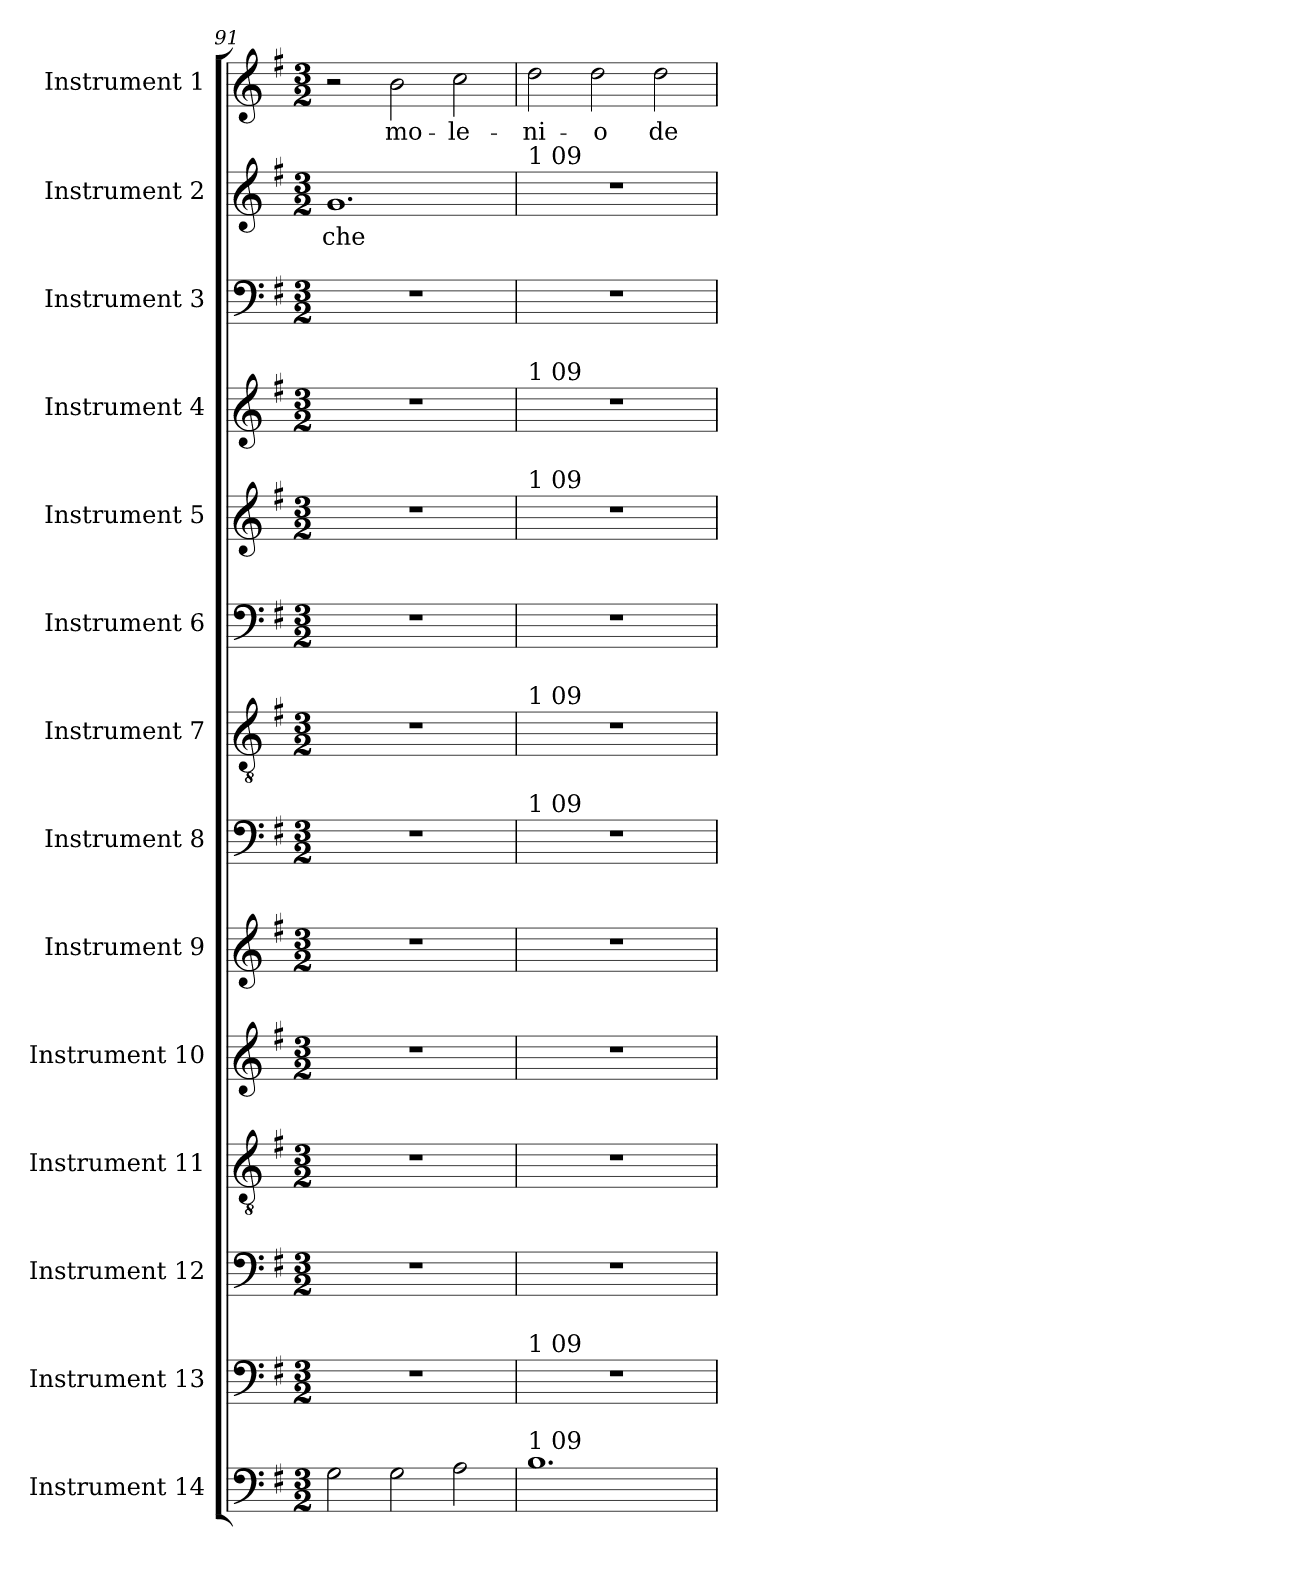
**kern	**kern	**kern	**kern	**kern	**kern	**kern	**kern	**kern	**kern	**kern	**kern	**kern	**text	**kern	**text
*part14	*part13	*part12	*part11	*part10	*part9	*part8	*part7	*part6	*part5	*part4	*part3	*part2	*part2	*part1	*part1
*staff14	*staff13	*staff12	*staff11	*staff10	*staff9	*staff8	*staff7	*staff6	*staff5	*staff4	*staff3	*staff2	*staff2	*staff1	*staff1
*I"Instrument 14	*I"Instrument 13	*I"Instrument 12	*I"Instrument 11	*I"Instrument 10	*I"Instrument 9	*I"Instrument 8	*I"Instrument 7	*I"Instrument 6	*I"Instrument 5	*I"Instrument 4	*I"Instrument 3	*I"Instrument 2	*	*I"Instrument 1	*
*clefF4	*clefF4	*clefF4	*clefGv2	*clefG2	*clefG2	*clefF4	*clefGv2	*clefF4	*clefG2	*clefG2	*clefF4	*clefG2	*	*clefG2	*
*k[f#]	*k[f#]	*k[f#]	*k[f#]	*k[f#]	*k[f#]	*k[f#]	*k[f#]	*k[f#]	*k[f#]	*k[f#]	*k[f#]	*k[f#]	*	*k[f#]	*
*G:	*G:	*G:	*G:	*G:	*G:	*G:	*G:	*G:	*G:	*G:	*G:	*G:	*	*G:	*
*M3/2	*M3/2	*M3/2	*M3/2	*M3/2	*M3/2	*M3/2	*M3/2	*M3/2	*M3/2	*M3/2	*M3/2	*M3/2	*	*M3/2	*
=91	=91	=91	=91	=91	=91	=91	=91	=91	=91	=91	=91	=91	=91	=91	=91
!	!	!	!	!	!	!	!	!	!	!	!	!	!LO:LY:b:rj	!	!
2G\	1.r	1.r	1.r	1.r	1.r	1.r	1.r	1.r	1.r	1.r	1.r	1.g	-che	2r	.
!	!	!	!	!	!	!	!	!	!	!	!	!	!	!	!LO:LY:b:cj
2G\	.	.	.	.	.	.	.	.	.	.	.	.	.	2b\	mo-
!	!	!	!	!	!	!	!	!	!	!	!	!	!	!	!LO:LY:b:cj
2A\	.	.	.	.	.	.	.	.	.	.	.	.	.	2cc\	-le-
!!LO:PB:g=z
=92	=92	=92	=92	=92	=92	=92	=92	=92	=92	=92	=92	=92	=92	=92	=92
!	!	!	!	!	!	!	!	!	!	!	!	!LO:TX:a:t=1 09	!	!	!
!	!	!	!	!	!	!	!	!	!	!LO:TX:a:t=1 09	!	!	!	!	!
!	!	!	!	!	!	!	!	!	!LO:TX:a:t=1 09	!	!	!	!	!	!
!	!	!	!	!	!	!	!LO:TX:a:t=1 09	!	!	!	!	!	!	!	!
!	!	!	!	!	!	!LO:TX:a:t=1 09	!	!	!	!	!	!	!	!	!
!	!LO:TX:a:t=1 09	!	!	!	!	!	!	!	!	!	!	!	!	!	!
!LO:TX:a:t=1 09	!	!	!	!	!	!	!	!	!	!	!	!	!	!	!
!	!	!	!	!	!	!	!	!	!	!	!	!	!	!	!LO:LY:b:cj
1.B	1.r	1.r	1.r	1.r	1.r	1.r	1.r	1.r	1.r	1.r	1.r	1.r	.	2dd\	-ni-
!	!	!	!	!	!	!	!	!	!	!	!	!	!	!	!LO:LY:b:cj
.	.	.	.	.	.	.	.	.	.	.	.	.	.	2dd\	-o
!	!	!	!	!	!	!	!	!	!	!	!	!	!	!	!LO:LY:b:cj
.	.	.	.	.	.	.	.	.	.	.	.	.	.	2dd\	de
=	=	=	=	=	=	=	=	=	=	=	=	=	=	=	=
*-	*-	*-	*-	*-	*-	*-	*-	*-	*-	*-	*-	*-	*-	*-	*-
